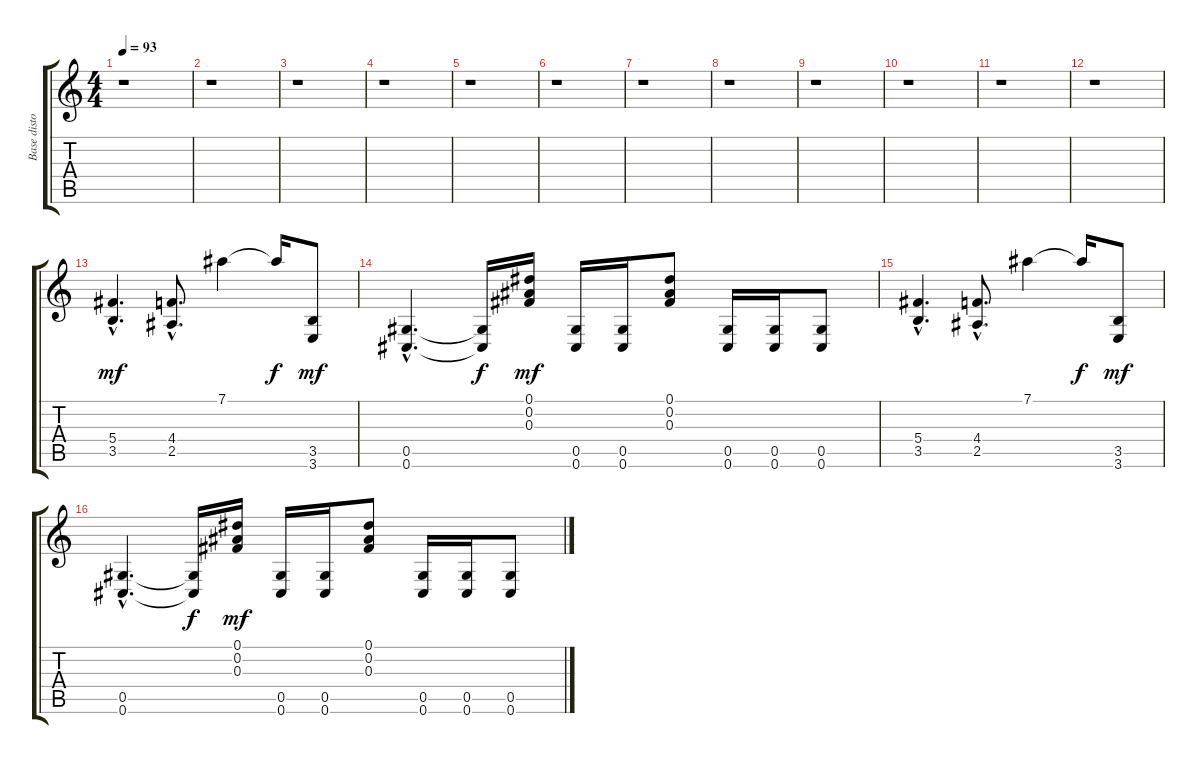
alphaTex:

\track ("Base distorção 2" "Base disto") {instrument overdrivenguitar}
\staff {score tabs}
\tuning (Eb4 Bb3 Gb3 Db3 Ab2 Db2) {hide}
\ts (4 4)
\tempo 93
\clef g2
\ks c
r.1{dy mf} |
r.1 |
r.1 |
r.1 |
r.1 |
r.1 |
r.1 |
r.1 |
r.1 |
r.1 |
r.1 |
r.1 |
(5.4{hac} 3.5{hac}).4{d} (4.4{hac} 2.5{hac}).8{d} 7.1.4 7.1{t}.16{dy f} (3.5 3.6).8{dy mf} |
(0.5{hac} 0.6{hac}).4{d} (0.5{t} 0.6{t}).16{dy f} (0.1 0.2 0.3).16{dy mf} (0.5 0.6).16 (0.5 0.6).16 (0.1 0.2 0.3).8 (0.5 0.6).16 (0.5 0.6).16 (0.5 0.6).8 |
(5.4{hac} 3.5{hac}).4{d} (4.4{hac} 2.5{hac}).8{d} 7.1.4 7.1{t}.16{dy f} (3.5 3.6).8{dy mf} |
(0.5{hac} 0.6{hac}).4{d} (0.5{t} 0.6{t}).16{dy f} (0.1 0.2 0.3).16{dy mf} (0.5 0.6).16 (0.5 0.6).16 (0.1 0.2 0.3).8 (0.5 0.6).16 (0.5 0.6).16 (0.5 0.6).8
